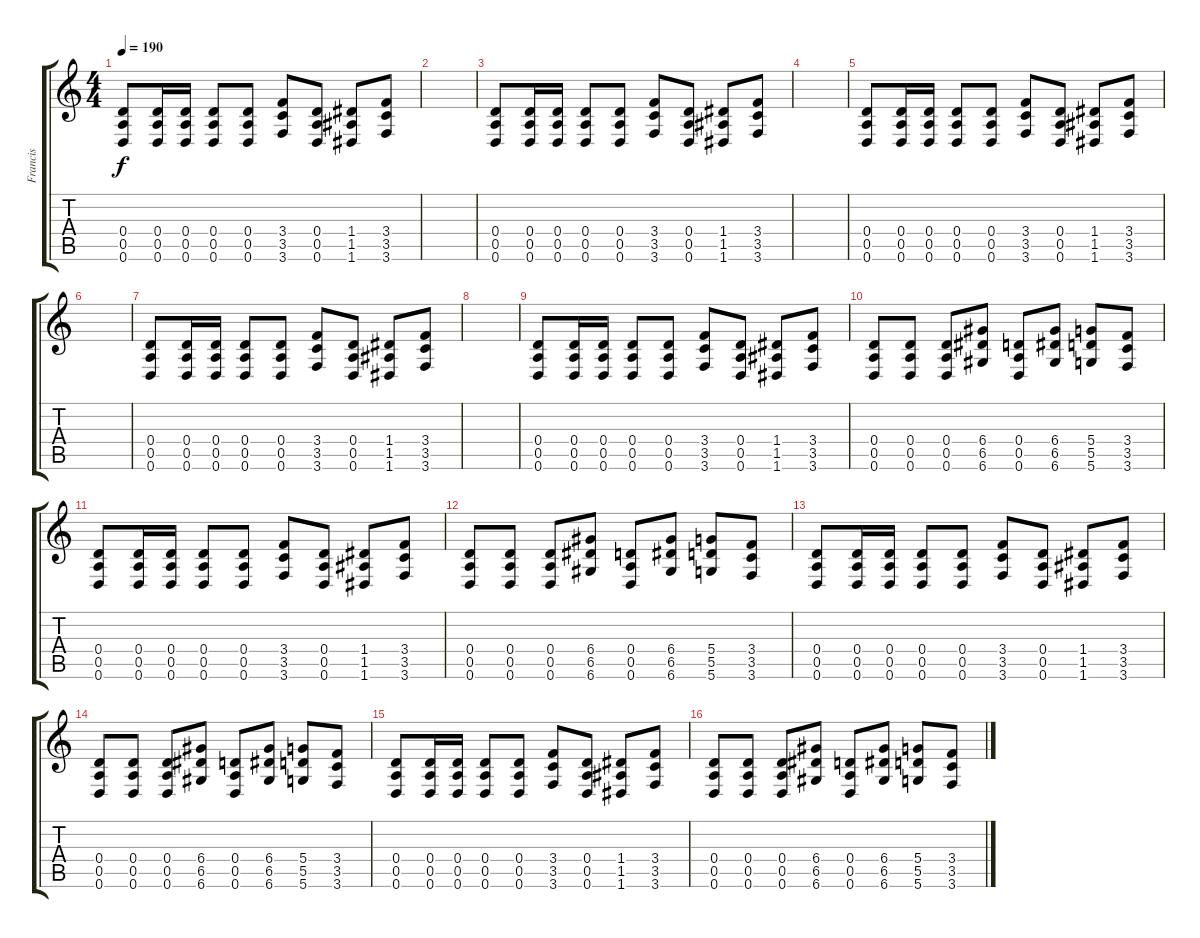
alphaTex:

\track ("Francis" "Francis") {instrument distortionguitar}
\staff {score tabs}
\tuning (E4 B3 G3 D3 A2 D2) {hide}
\ts (4 4)
\tempo 190
\clef g2
\ks c
(0.4 0.5 0.6).8{dy f} (0.4 0.5 0.6).16 (0.4 0.5 0.6).16 (0.4 0.5 0.6).8 (0.4 0.5 0.6).8 (3.4 3.5 3.6).8 (0.4 0.5 0.6).8 (1.4 1.5 1.6).8 (3.4 3.5 3.6).8 |
|
(0.4 0.5 0.6).8 (0.4 0.5 0.6).16 (0.4 0.5 0.6).16 (0.4 0.5 0.6).8 (0.4 0.5 0.6).8 (3.4 3.5 3.6).8 (0.4 0.5 0.6).8 (1.4 1.5 1.6).8 (3.4 3.5 3.6).8 |
|
(0.4 0.5 0.6).8 (0.4 0.5 0.6).16 (0.4 0.5 0.6).16 (0.4 0.5 0.6).8 (0.4 0.5 0.6).8 (3.4 3.5 3.6).8 (0.4 0.5 0.6).8 (1.4 1.5 1.6).8 (3.4 3.5 3.6).8 |
|
(0.4 0.5 0.6).8 (0.4 0.5 0.6).16 (0.4 0.5 0.6).16 (0.4 0.5 0.6).8 (0.4 0.5 0.6).8 (3.4 3.5 3.6).8 (0.4 0.5 0.6).8 (1.4 1.5 1.6).8 (3.4 3.5 3.6).8 |
|
(0.4 0.5 0.6).8 (0.4 0.5 0.6).16 (0.4 0.5 0.6).16 (0.4 0.5 0.6).8 (0.4 0.5 0.6).8 (3.4 3.5 3.6).8 (0.4 0.5 0.6).8 (1.4 1.5 1.6).8 (3.4 3.5 3.6).8 |
(0.4 0.5 0.6).8 (0.4 0.5 0.6).8 (0.4 0.5 0.6).8 (6.4 6.5 6.6).8 (0.4 0.5 0.6).8 (6.4 6.5 6.6).8 (5.4 5.5 5.6).8 (3.4 3.5 3.6).8 |
(0.4 0.5 0.6).8 (0.4 0.5 0.6).16 (0.4 0.5 0.6).16 (0.4 0.5 0.6).8 (0.4 0.5 0.6).8 (3.4 3.5 3.6).8 (0.4 0.5 0.6).8 (1.4 1.5 1.6).8 (3.4 3.5 3.6).8 |
(0.4 0.5 0.6).8 (0.4 0.5 0.6).8 (0.4 0.5 0.6).8 (6.4 6.5 6.6).8 (0.4 0.5 0.6).8 (6.4 6.5 6.6).8 (5.4 5.5 5.6).8 (3.4 3.5 3.6).8 |
(0.4 0.5 0.6).8 (0.4 0.5 0.6).16 (0.4 0.5 0.6).16 (0.4 0.5 0.6).8 (0.4 0.5 0.6).8 (3.4 3.5 3.6).8 (0.4 0.5 0.6).8 (1.4 1.5 1.6).8 (3.4 3.5 3.6).8 |
(0.4 0.5 0.6).8 (0.4 0.5 0.6).8 (0.4 0.5 0.6).8 (6.4 6.5 6.6).8 (0.4 0.5 0.6).8 (6.4 6.5 6.6).8 (5.4 5.5 5.6).8 (3.4 3.5 3.6).8 |
(0.4 0.5 0.6).8 (0.4 0.5 0.6).16 (0.4 0.5 0.6).16 (0.4 0.5 0.6).8 (0.4 0.5 0.6).8 (3.4 3.5 3.6).8 (0.4 0.5 0.6).8 (1.4 1.5 1.6).8 (3.4 3.5 3.6).8 |
(0.4 0.5 0.6).8 (0.4 0.5 0.6).8 (0.4 0.5 0.6).8 (6.4 6.5 6.6).8 (0.4 0.5 0.6).8 (6.4 6.5 6.6).8 (5.4 5.5 5.6).8 (3.4 3.5 3.6).8
